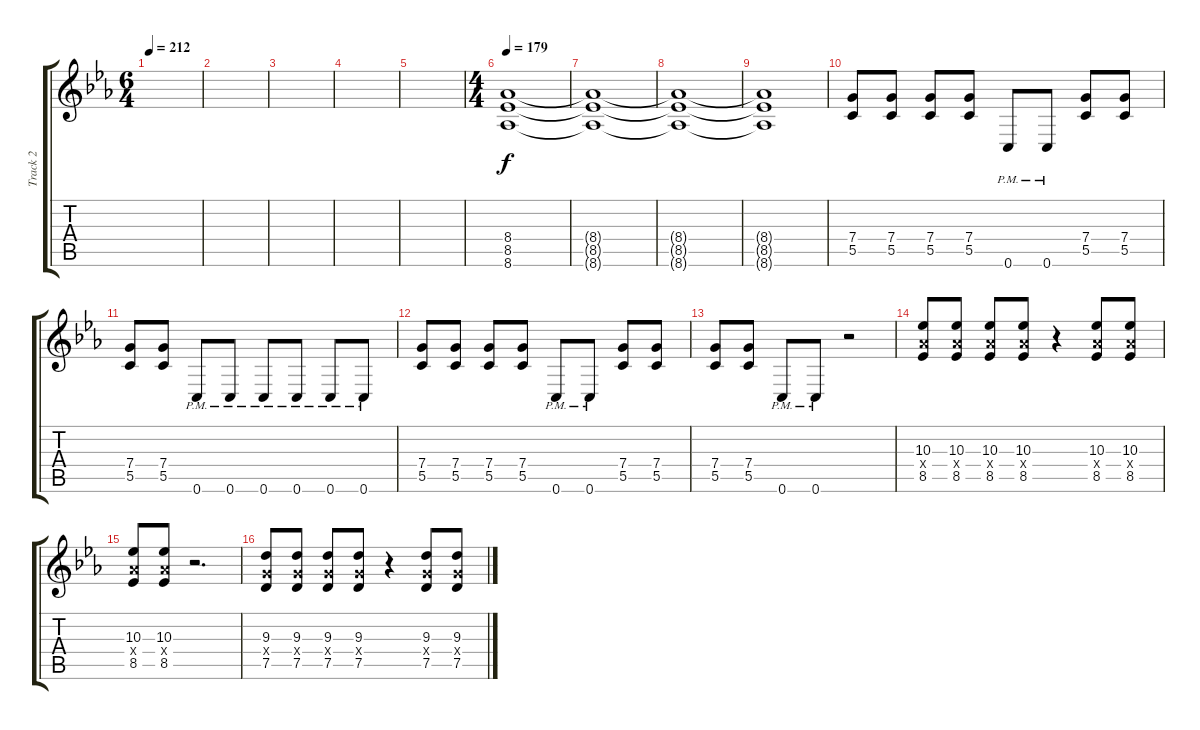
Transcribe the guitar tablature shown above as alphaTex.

\track ("Track 2" "Track 2") {instrument distortionguitar}
\staff {score tabs}
\tuning (D4 A3 F3 C3 G2 C2) {hide}
\ts (6 4)
\tempo 212
\clef g2
\ks eb
|
|
|
|
|
\ts (4 4)
\tempo 179
(8.4 8.5 8.6).1 |
(8.4{t} 8.5{t} 8.6{t}).1 |
(8.4{t} 8.5{t} 8.6{t}).1 |
(8.4{t} 8.5{t} 8.6{t}).1 |
(7.4 5.5).8{volume 6} (7.4 5.5).8 (7.4 5.5).8 (7.4 5.5).8 0.6{pm}.8 0.6{pm}.8 (7.4 5.5).8 (7.4 5.5).8 |
(7.4 5.5).8 (7.4 5.5).8 0.6{pm}.8 0.6{pm}.8 0.6{pm}.8 0.6{pm}.8 0.6{pm}.8 0.6{pm}.8 |
(7.4 5.5).8 (7.4 5.5).8 (7.4 5.5).8 (7.4 5.5).8 0.6{pm}.8 0.6{pm}.8 (7.4 5.5).8 (7.4 5.5).8 |
(7.4 5.5).8 (7.4 5.5).8 0.6{pm}.8 0.6{pm}.8 r.2 |
(10.3 8.4{x} 8.5).8{volume 14 balance 8} (10.3 8.4{x} 8.5).8 (10.3 8.4{x} 8.5).8 (10.3 8.4{x} 8.5).8 r.4 (10.3 8.4{x} 8.5).8 (10.3 8.4{x} 8.5).8 |
(10.3 8.4{x} 8.5).8 (10.3 8.4{x} 8.5).8 r.2{d} |
(9.3 7.4{x} 7.5).8 (9.3 7.4{x} 7.5).8 (9.3 7.4{x} 7.5).8 (9.3 7.4{x} 7.5).8 r.4 (9.3 7.4{x} 7.5).8 (9.3 7.4{x} 7.5).8
